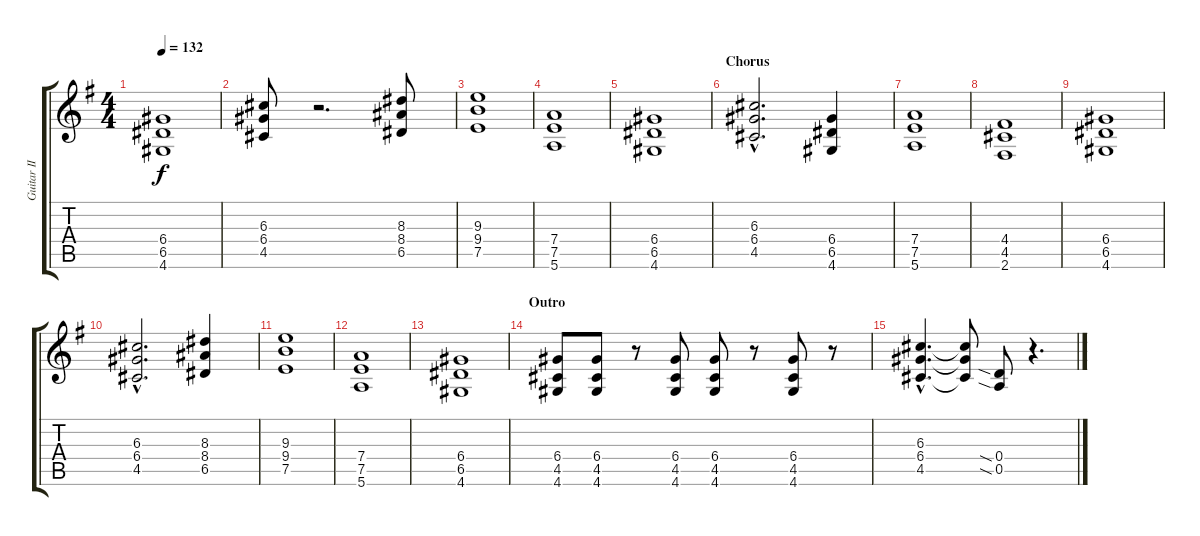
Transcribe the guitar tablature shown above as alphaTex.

\track ("Guitar II - Ad Sluijter" "Guitar II ") {instrument distortionguitar}
\staff {score tabs}
\tuning (E4 B3 G3 D3 A2 E2) {hide}
\ts (4 4)
\tempo 132
\clef g2
\ks g
(6.4 6.5 4.6).1{dy f} |
(6.3 6.4 4.5).8 r.2{d} (8.3 8.4 6.5).8 |
(9.3 9.4 7.5).1 |
(7.4 7.5 5.6).1 |
(6.4 6.5 4.6).1 |
\section ("" "Chorus")
(6.3{hac} 6.4{hac} 4.5{hac}).2{d} (6.4 6.5 4.6).4 |
(7.4 7.5 5.6).1 |
(4.4 4.5 2.6).1 |
(6.4 6.5 4.6).1 |
(6.3{hac} 6.4{hac} 4.5{hac}).2{d} (8.3 8.4 6.5).4 |
(9.3 9.4 7.5).1 |
(7.4 7.5 5.6).1 |
(6.4 6.5 4.6).1 |
\section ("" "Outro")
(6.4 4.5 4.6).8 (6.4 4.5 4.6).8 r.8 (6.4 4.5 4.6).8 (6.4 4.5 4.6).8 r.8 (6.4 4.5 4.6).8 r.8 |
(6.3{hac} 6.4{hac} 4.5{hac}).4{d} (6.3{t} 6.4{t} 4.5{t}).8{volume 3} (0.4{sia} 0.5{sia}).8 r.4{d}
